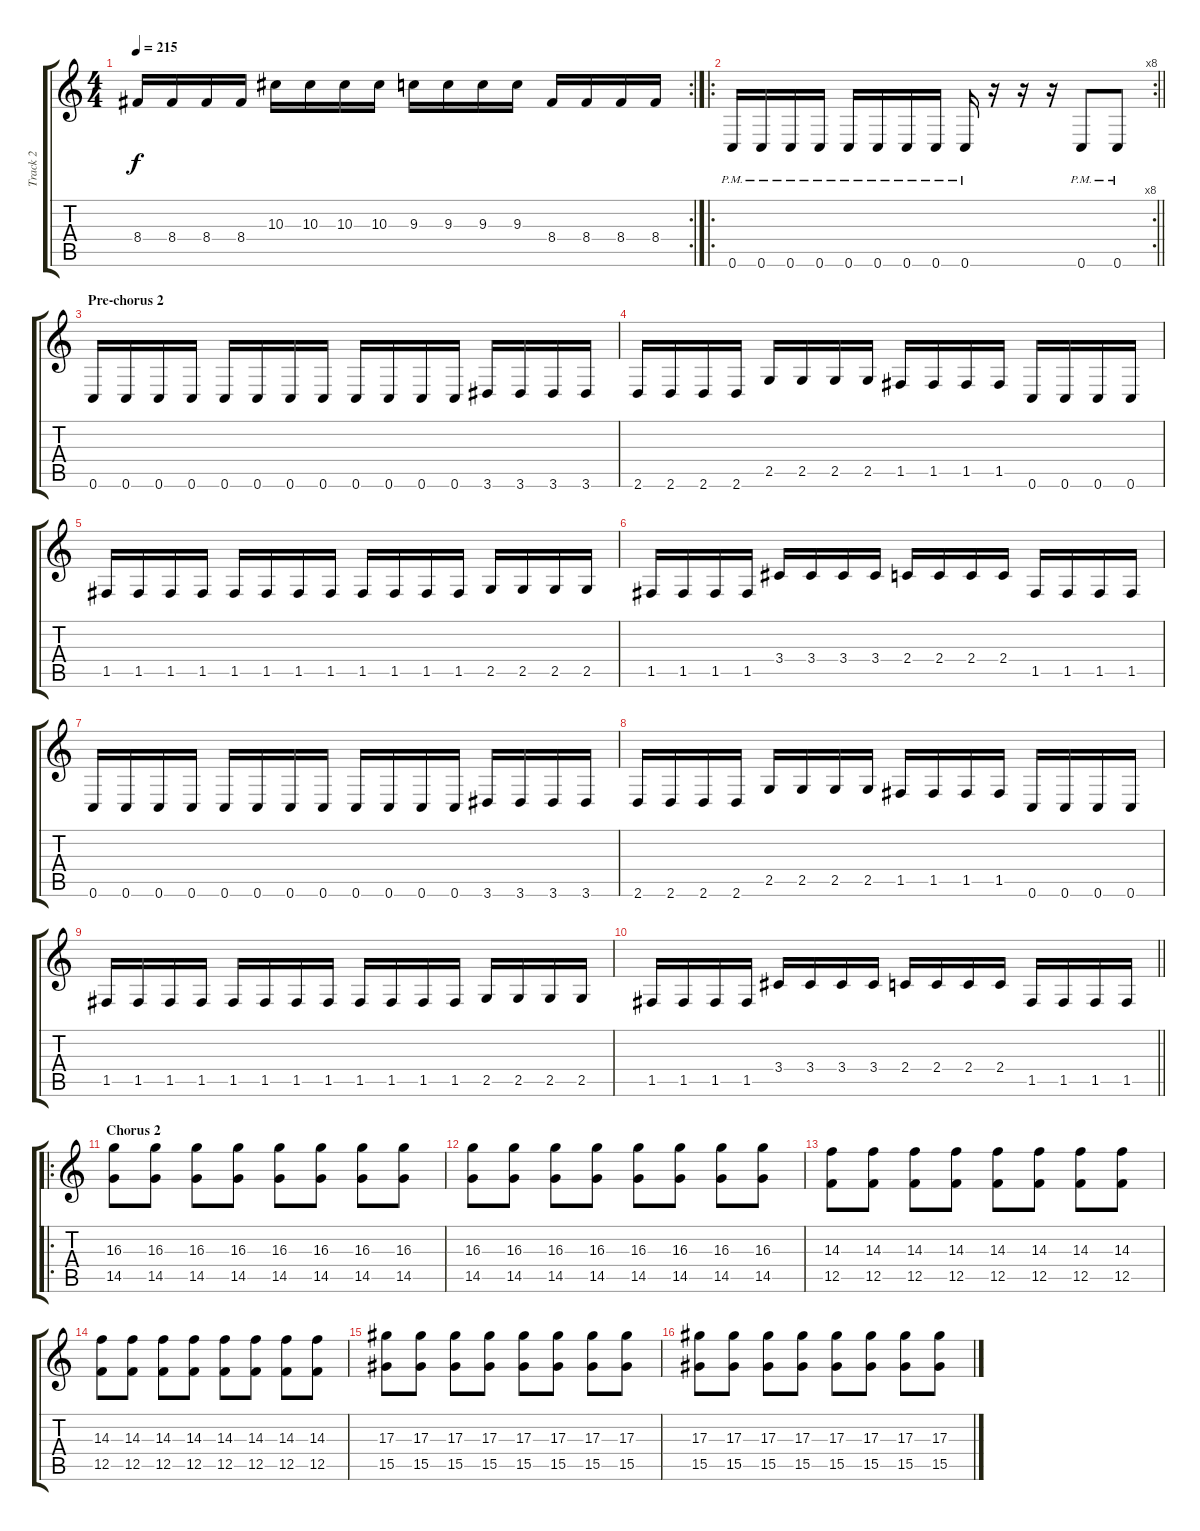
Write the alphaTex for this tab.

\track ("Track 2" "Track 2") {instrument distortionguitar}
\staff {score tabs}
\tuning (C4 G3 Eb3 Bb2 F2 C2) {hide}
\rc 2
\ts (4 4)
\tempo 215
\clef g2
\ks c
8.4.16{dy f} 8.4.16 8.4.16 8.4.16 10.3.16 10.3.16 10.3.16 10.3.16 9.3.16 9.3.16 9.3.16 9.3.16 8.4.16 8.4.16 8.4.16 8.4.16 |
\ro
\rc 8
\barLineRight lightlight
0.6{pm}.16 0.6{pm}.16 0.6{pm}.16 0.6{pm}.16 0.6{pm}.16 0.6{pm}.16 0.6{pm}.16 0.6{pm}.16 0.6{pm}.16 r.16 r.16 r.16 0.6{pm}.8 0.6{pm}.8 |
\section ("" "Pre-chorus 2")
0.6.16 0.6.16 0.6.16 0.6.16 0.6.16 0.6.16 0.6.16 0.6.16 0.6.16 0.6.16 0.6.16 0.6.16 3.6.16 3.6.16 3.6.16 3.6.16 |
2.6.16 2.6.16 2.6.16 2.6.16 2.5.16 2.5.16 2.5.16 2.5.16 1.5.16 1.5.16 1.5.16 1.5.16 0.6.16 0.6.16 0.6.16 0.6.16 |
1.5.16 1.5.16 1.5.16 1.5.16 1.5.16 1.5.16 1.5.16 1.5.16 1.5.16 1.5.16 1.5.16 1.5.16 2.5.16 2.5.16 2.5.16 2.5.16 |
1.5.16 1.5.16 1.5.16 1.5.16 3.4.16 3.4.16 3.4.16 3.4.16 2.4.16 2.4.16 2.4.16 2.4.16 1.5.16 1.5.16 1.5.16 1.5.16 |
0.6.16 0.6.16 0.6.16 0.6.16 0.6.16 0.6.16 0.6.16 0.6.16 0.6.16 0.6.16 0.6.16 0.6.16 3.6.16 3.6.16 3.6.16 3.6.16 |
2.6.16 2.6.16 2.6.16 2.6.16 2.5.16 2.5.16 2.5.16 2.5.16 1.5.16 1.5.16 1.5.16 1.5.16 0.6.16 0.6.16 0.6.16 0.6.16 |
1.5.16 1.5.16 1.5.16 1.5.16 1.5.16 1.5.16 1.5.16 1.5.16 1.5.16 1.5.16 1.5.16 1.5.16 2.5.16 2.5.16 2.5.16 2.5.16 |
\barLineRight lightlight
1.5.16 1.5.16 1.5.16 1.5.16 3.4.16 3.4.16 3.4.16 3.4.16 2.4.16 2.4.16 2.4.16 2.4.16 1.5.16 1.5.16 1.5.16 1.5.16 |
\ro
\section ("" "Chorus 2")
(16.3 14.5).8 (16.3 14.5).8 (16.3 14.5).8 (16.3 14.5).8 (16.3 14.5).8 (16.3 14.5).8 (16.3 14.5).8 (16.3 14.5).8 |
(16.3 14.5).8 (16.3 14.5).8 (16.3 14.5).8 (16.3 14.5).8 (16.3 14.5).8 (16.3 14.5).8 (16.3 14.5).8 (16.3 14.5).8 |
(14.3 12.5).8 (14.3 12.5).8 (14.3 12.5).8 (14.3 12.5).8 (14.3 12.5).8 (14.3 12.5).8 (14.3 12.5).8 (14.3 12.5).8 |
(14.3 12.5).8 (14.3 12.5).8 (14.3 12.5).8 (14.3 12.5).8 (14.3 12.5).8 (14.3 12.5).8 (14.3 12.5).8 (14.3 12.5).8 |
(17.3 15.5).8 (17.3 15.5).8 (17.3 15.5).8 (17.3 15.5).8 (17.3 15.5).8 (17.3 15.5).8 (17.3 15.5).8 (17.3 15.5).8 |
(17.3 15.5).8 (17.3 15.5).8 (17.3 15.5).8 (17.3 15.5).8 (17.3 15.5).8 (17.3 15.5).8 (17.3 15.5).8 (17.3 15.5).8
